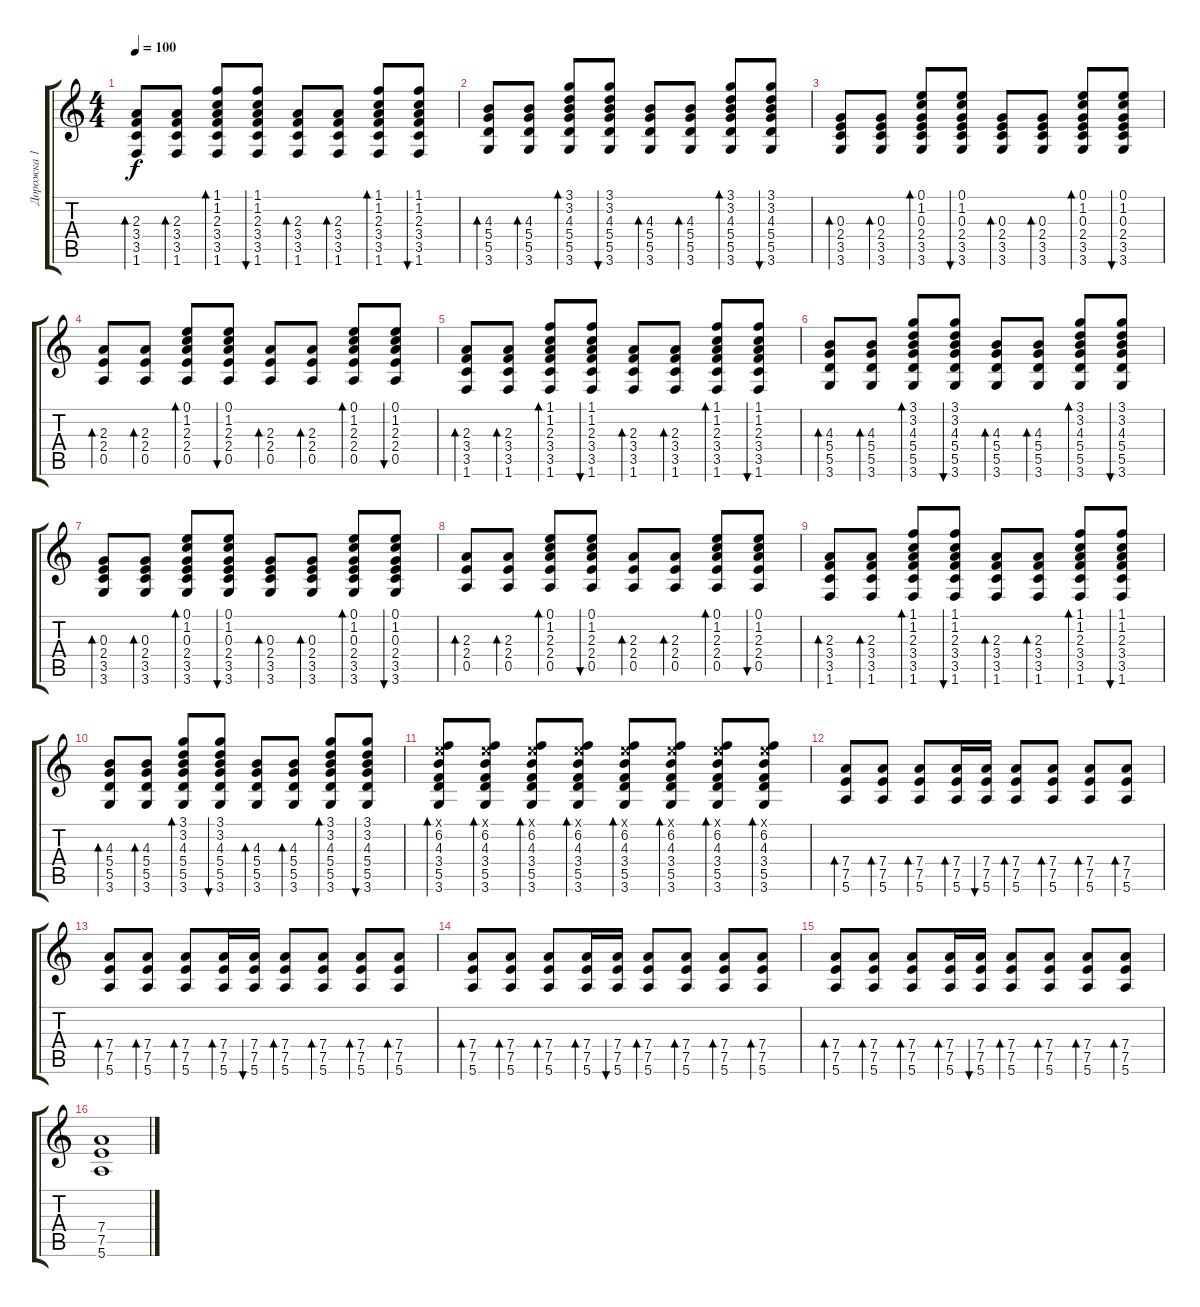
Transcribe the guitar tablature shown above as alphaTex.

\track ("Дорожка 1" "Дорожка 1") {instrument acousticguitarsteel}
\staff {score tabs}
\tuning (E4 B3 G3 D3 A2 E2) {hide}
\ts (4 4)
\tempo 100
\clef g2
\ks c
(2.3 3.4 3.5 1.6).8{bd 60 dy f} (2.3 3.4 3.5 1.6).8{bd 60} (1.1 1.2 2.3 3.4 3.5 1.6).8{bd 60} (1.1 1.2 2.3 3.4 3.5 1.6).8{bu 60} (2.3 3.4 3.5 1.6).8{bd 60} (2.3 3.4 3.5 1.6).8{bd 60} (1.1 1.2 2.3 3.4 3.5 1.6).8{bd 60} (1.1 1.2 2.3 3.4 3.5 1.6).8{bu 60} |
(4.3 5.4 5.5 3.6).8{bd 60} (4.3 5.4 5.5 3.6).8{bd 60} (3.1 3.2 4.3 5.4 5.5 3.6).8{bd 60} (3.1 3.2 4.3 5.4 5.5 3.6).8{bu 60} (4.3 5.4 5.5 3.6).8{bd 60} (4.3 5.4 5.5 3.6).8{bd 60} (3.1 3.2 4.3 5.4 5.5 3.6).8{bd 60} (3.1 3.2 4.3 5.4 5.5 3.6).8{bu 60} |
(0.3 2.4 3.5 3.6).8{bd 60} (0.3 2.4 3.5 3.6).8{bd 60} (0.1 1.2 0.3 2.4 3.5 3.6).8{bd 60} (0.1 1.2 0.3 2.4 3.5 3.6).8{bu 60} (0.3 2.4 3.5 3.6).8{bd 60} (0.3 2.4 3.5 3.6).8{bd 60} (0.1 1.2 0.3 2.4 3.5 3.6).8{bd 60} (0.1 1.2 0.3 2.4 3.5 3.6).8{bu 60} |
(2.3 2.4 0.5).8{bd 60} (2.3 2.4 0.5).8{bd 60} (0.1 1.2 2.3 2.4 0.5).8{bd 60} (0.1 1.2 2.3 2.4 0.5).8{bu 60} (2.3 2.4 0.5).8{bd 60} (2.3 2.4 0.5).8{bd 60} (0.1 1.2 2.3 2.4 0.5).8{bd 60} (0.1 1.2 2.3 2.4 0.5).8{bu 60} |
(2.3 3.4 3.5 1.6).8{bd 60} (2.3 3.4 3.5 1.6).8{bd 60} (1.1 1.2 2.3 3.4 3.5 1.6).8{bd 60} (1.1 1.2 2.3 3.4 3.5 1.6).8{bu 60} (2.3 3.4 3.5 1.6).8{bd 60} (2.3 3.4 3.5 1.6).8{bd 60} (1.1 1.2 2.3 3.4 3.5 1.6).8{bd 60} (1.1 1.2 2.3 3.4 3.5 1.6).8{bu 60} |
(4.3 5.4 5.5 3.6).8{bd 60} (4.3 5.4 5.5 3.6).8{bd 60} (3.1 3.2 4.3 5.4 5.5 3.6).8{bd 60} (3.1 3.2 4.3 5.4 5.5 3.6).8{bu 60} (4.3 5.4 5.5 3.6).8{bd 60} (4.3 5.4 5.5 3.6).8{bd 60} (3.1 3.2 4.3 5.4 5.5 3.6).8{bd 60} (3.1 3.2 4.3 5.4 5.5 3.6).8{bu 60} |
(0.3 2.4 3.5 3.6).8{bd 60} (0.3 2.4 3.5 3.6).8{bd 60} (0.1 1.2 0.3 2.4 3.5 3.6).8{bd 60} (0.1 1.2 0.3 2.4 3.5 3.6).8{bu 60} (0.3 2.4 3.5 3.6).8{bd 60} (0.3 2.4 3.5 3.6).8{bd 60} (0.1 1.2 0.3 2.4 3.5 3.6).8{bd 60} (0.1 1.2 0.3 2.4 3.5 3.6).8{bu 60} |
(2.3 2.4 0.5).8{bd 60} (2.3 2.4 0.5).8{bd 60} (0.1 1.2 2.3 2.4 0.5).8{bd 60} (0.1 1.2 2.3 2.4 0.5).8{bu 60} (2.3 2.4 0.5).8{bd 60} (2.3 2.4 0.5).8{bd 60} (0.1 1.2 2.3 2.4 0.5).8{bd 60} (0.1 1.2 2.3 2.4 0.5).8{bu 60} |
(2.3 3.4 3.5 1.6).8{bd 60} (2.3 3.4 3.5 1.6).8{bd 60} (1.1 1.2 2.3 3.4 3.5 1.6).8{bd 60} (1.1 1.2 2.3 3.4 3.5 1.6).8{bu 60} (2.3 3.4 3.5 1.6).8{bd 60} (2.3 3.4 3.5 1.6).8{bd 60} (1.1 1.2 2.3 3.4 3.5 1.6).8{bd 60} (1.1 1.2 2.3 3.4 3.5 1.6).8{bu 60} |
(4.3 5.4 5.5 3.6).8{bd 60} (4.3 5.4 5.5 3.6).8{bd 60} (3.1 3.2 4.3 5.4 5.5 3.6).8{bd 60} (3.1 3.2 4.3 5.4 5.5 3.6).8{bu 60} (4.3 5.4 5.5 3.6).8{bd 60} (4.3 5.4 5.5 3.6).8{bd 60} (3.1 3.2 4.3 5.4 5.5 3.6).8{bd 60} (3.1 3.2 4.3 5.4 5.5 3.6).8{bu 60} |
(0.1{x} 6.2 4.3 3.4 5.5 3.6).8{bd 60} (0.1{x} 6.2 4.3 3.4 5.5 3.6).8{bd 60} (0.1{x} 6.2 4.3 3.4 5.5 3.6).8{bd 60} (0.1{x} 6.2 4.3 3.4 5.5 3.6).8{bd 60} (0.1{x} 6.2 4.3 3.4 5.5 3.6).8{bd 60} (0.1{x} 6.2 4.3 3.4 5.5 3.6).8{bd 60} (0.1{x} 6.2 4.3 3.4 5.5 3.6).8{bd 60} (0.1{x} 6.2 4.3 3.4 5.5 3.6).8{bd 60} |
(7.4 7.5 5.6).8{bd 60} (7.4 7.5 5.6).8{bd 60} (7.4 7.5 5.6).8{bd 60} (7.4 7.5 5.6).16{bd 60} (7.4 7.5 5.6).16{bu 60} (7.4 7.5 5.6).8{bd 60} (7.4 7.5 5.6).8{bd 60} (7.4 7.5 5.6).8{bd 60} (7.4 7.5 5.6).8{bd 60} |
(7.4 7.5 5.6).8{bd 60} (7.4 7.5 5.6).8{bd 60} (7.4 7.5 5.6).8{bd 60} (7.4 7.5 5.6).16{bd 60} (7.4 7.5 5.6).16{bu 60} (7.4 7.5 5.6).8{bd 60} (7.4 7.5 5.6).8{bd 60} (7.4 7.5 5.6).8{bd 60} (7.4 7.5 5.6).8{bd 60} |
(7.4 7.5 5.6).8{bd 60} (7.4 7.5 5.6).8{bd 60} (7.4 7.5 5.6).8{bd 60} (7.4 7.5 5.6).16{bd 60} (7.4 7.5 5.6).16{bu 60} (7.4 7.5 5.6).8{bd 60} (7.4 7.5 5.6).8{bd 60} (7.4 7.5 5.6).8{bd 60} (7.4 7.5 5.6).8{bd 60} |
(7.4 7.5 5.6).8{bd 60} (7.4 7.5 5.6).8{bd 60} (7.4 7.5 5.6).8{bd 60} (7.4 7.5 5.6).16{bd 60} (7.4 7.5 5.6).16{bu 60} (7.4 7.5 5.6).8{bd 60} (7.4 7.5 5.6).8{bd 60} (7.4 7.5 5.6).8{bd 60} (7.4 7.5 5.6).8{bd 60} |
(7.4 7.5 5.6).1
